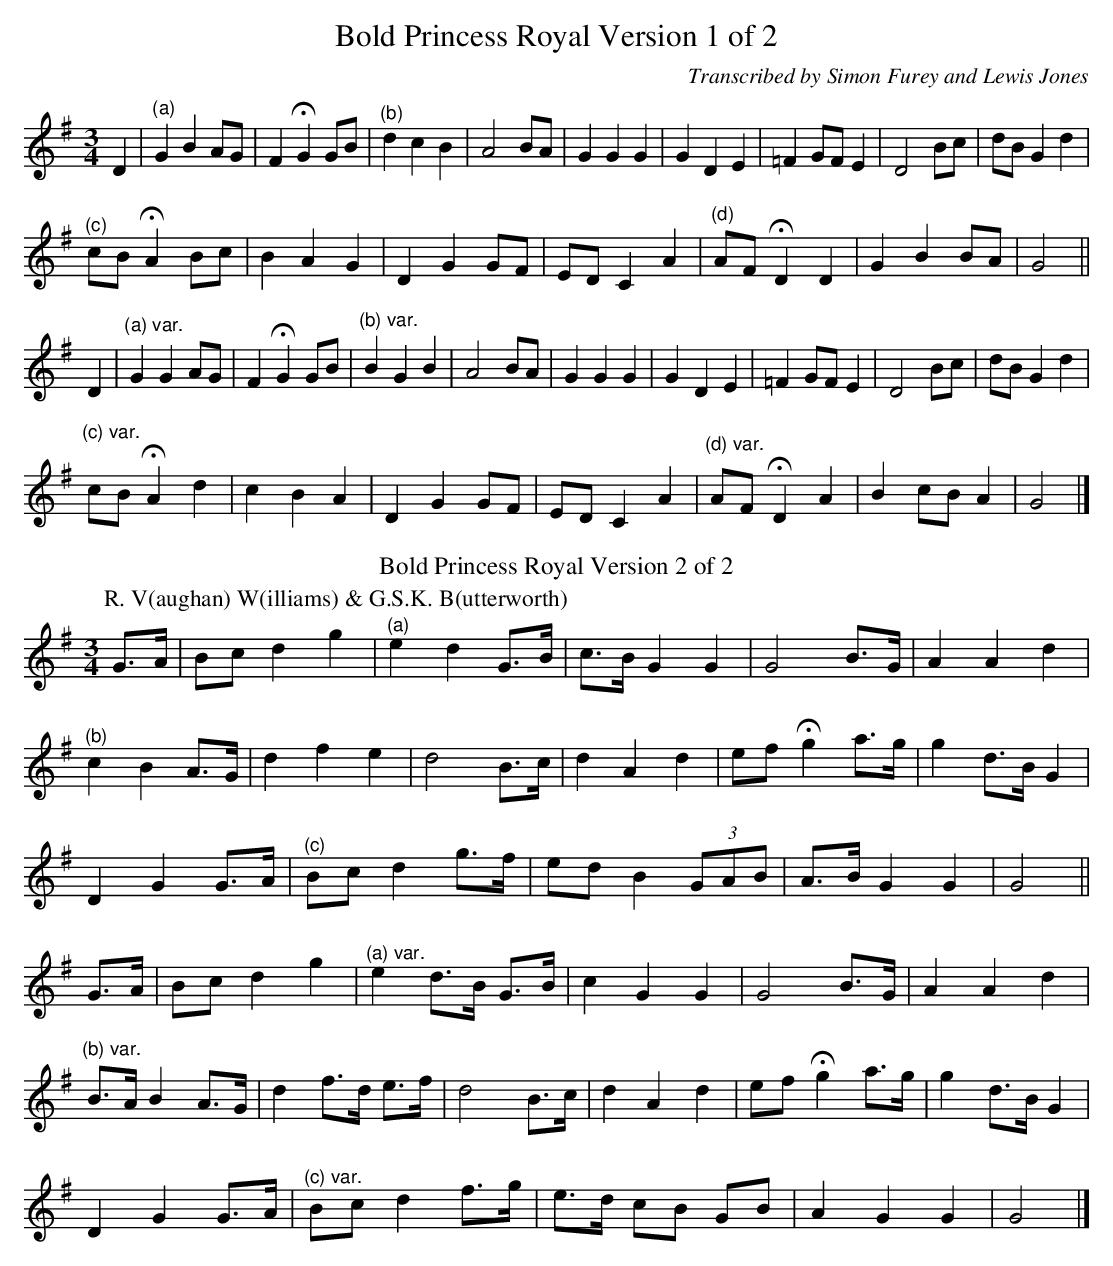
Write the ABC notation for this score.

X:1
T:Bold Princess Royal Version 1 of 2
C:Transcribed by Simon Furey and Lewis Jones
L:1/4
M:3/4
K:G
D |"^(a)" G B A/G/ | F !fermata!G G/B/ |"^(b)" d c B | A2 B/A/ | G G G | G D E | =F G/F/ E | D2 B/c/ | d/B/ G d |$"^(c)" c/B/ !fermata!A B/c/ | B A G | D G G/F/ | E/D/ C A |
"^(d)" A/F/ !fermata!D D | G B B/A/ | G2 ||$ D |"^(a) var." G G A/G/ | F !fermata!G G/B/ | "^(b) var." B G B | A2 B/A/ | G G G | G D E | =F G/F/ E | D2 B/c/ | d/B/ G d |$
"^(c) var." c/B/ !fermata!A d | c B A | D G G/F/ | E/D/ C A |"^(d) var." A/F/ !fermata!D A |
B c/B/ A | G2 |]
T:Bold Princess Royal Version 2 of 2
C:Mr. Robert Hurr (c. 50), Southwold, X. 10
P:R. V(aughan) W(illiams) & G.S.K. B(utterworth)
L:1/8
M:3/4
K:G
G>A | Bc d2 g2 |"^(a)" e2 d2 G>B | c>B G2 G2 | G4 B>G | A2 A2 d2 |$"^(b)" c2 B2 A>G | d2 f2 e2 | d4 B>c | d2 A2 d2 | ef !fermata!g2 a>g | g2 d>B G2 |$ D2 G2 G>A |"^(c)" Bc d2 g>f | ed B2 (3GAB | A>B G2 G2 | G4 ||$ G>A | Bc d2 g2 |"^(a) var." e2 d>B G>B | c2 G2 G2 | G4 B>G | A2 A2 d2 |$ "^(b) var." B>A B2 A>G | d2 f>d e>f | d4 B>c | d2 A2 d2 | ef !fermata!g2 a>g | g2 d>B G2 |$
D2 G2 G>A |"^(c) var." Bc d2 f>g | e>d cB GB | A2 G2 G2 | G4 |]
